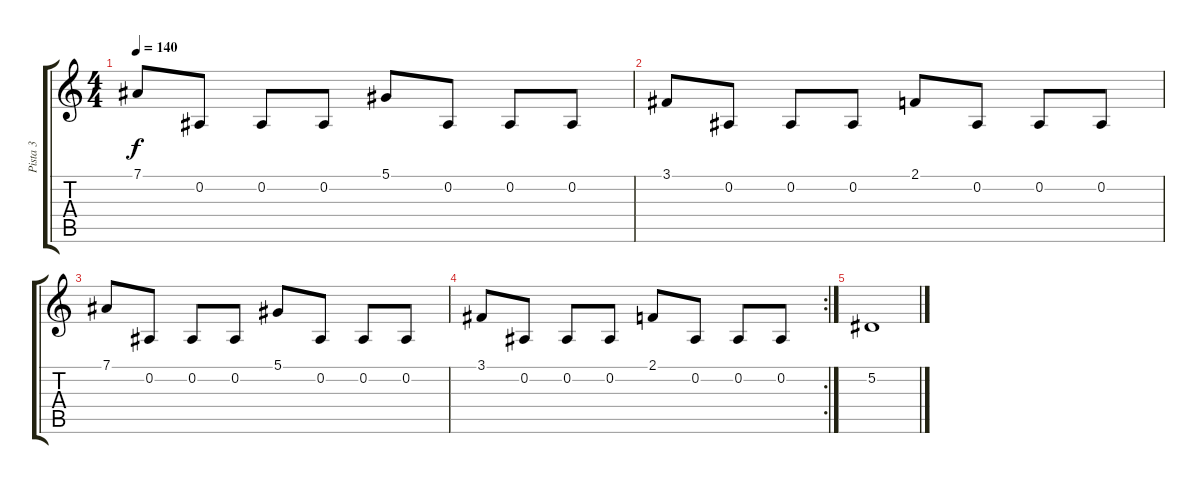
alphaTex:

\track ("Pista 3" "Pista 3") {instrument stringensemble1}
\staff {score tabs}
\tuning (Eb4 Bb3 Gb3 Db3 Ab2 Eb2) {hide}
\ts (4 4)
\tempo 140
\clef g2
\ks c
7.1.8{dy f} 0.2.8 0.2.8 0.2.8 5.1.8 0.2.8 0.2.8 0.2.8 |
3.1.8 0.2.8 0.2.8 0.2.8 2.1.8 0.2.8 0.2.8 0.2.8 |
7.1.8 0.2.8 0.2.8 0.2.8 5.1.8 0.2.8 0.2.8 0.2.8 |
\rc 2
3.1.8 0.2.8 0.2.8 0.2.8 2.1.8 0.2.8 0.2.8 0.2.8 |
5.2.1
